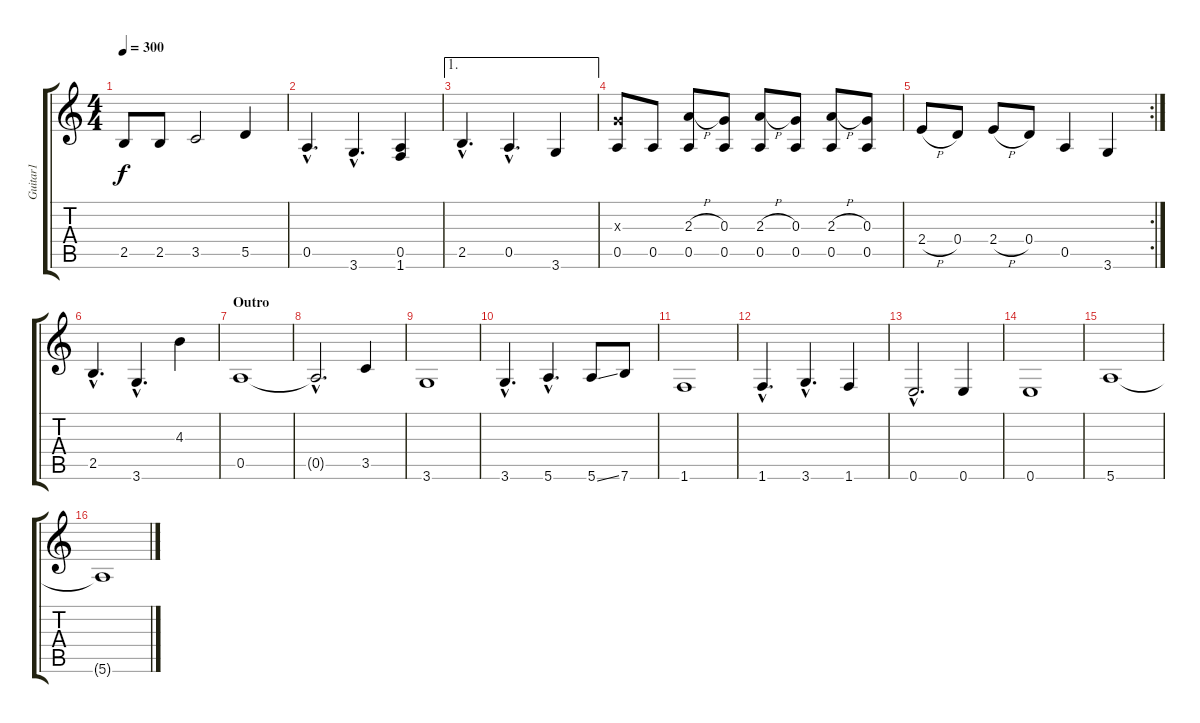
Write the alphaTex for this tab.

\track ("Guitar1" "Guitar1") {instrument overdrivenguitar}
\staff {score tabs}
\tuning (E4 B3 G3 D3 A2 E2) {hide}
\ts (4 4)
\tempo 300
\clef g2
\ks c
2.5.8{dy f} 2.5.8 3.5.2 5.5.4 |
0.5{hac}.4{d} 3.6{hac}.4{d} (0.5 1.6).4 |
\ae 1
2.5{hac}.4{d} 0.5{hac}.4{d} 3.6.4 |
(0.3{x} 0.5).8 0.5.8 (2.3{h} 0.5).8 (0.3 0.5).8 (2.3{h} 0.5).8 (0.3 0.5).8 (2.3{h} 0.5).8 (0.3 0.5).8 |
\rc 2
2.4{h}.8 0.4.8 2.4{h}.8 0.4.8 0.5.4 3.6.4 |
2.5{hac}.4{d} 3.6{hac}.4{d} 4.3.4 |
\section ("" "Outro")
0.5.1 |
0.5{hac t}.2{d} 3.5.4 |
3.6.1 |
3.6{hac}.4{d} 5.6{hac}.4{d} 5.6{ss}.8 7.6.8 |
1.6.1 |
1.6{hac}.4{d} 3.6{hac}.4{d} 1.6.4 |
0.6{hac}.2{d} 0.6.4 |
0.6.1 |
5.6.1 |
5.6{t}.1
